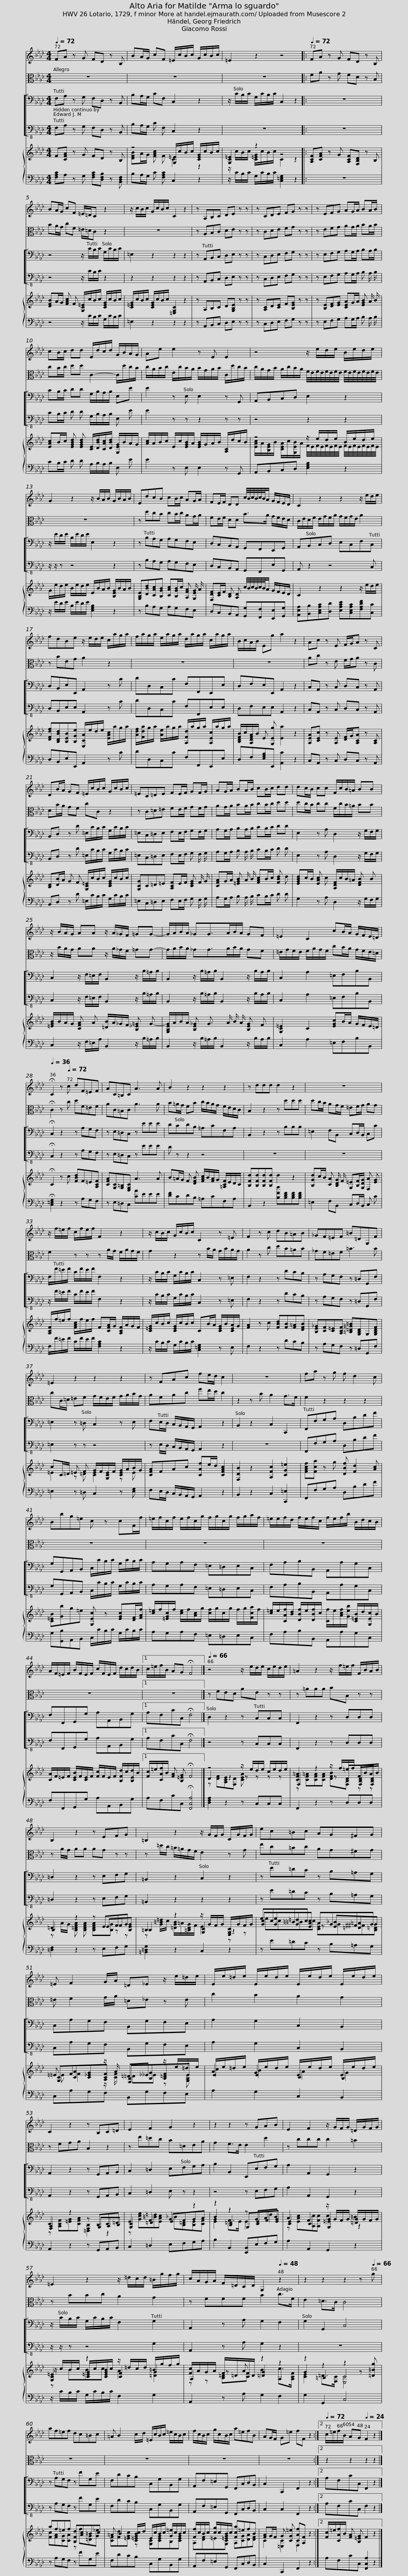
X:1
%%score 1 2 [ 3 4 ] { ( 5 7 8 ) | 6 }
L:1/8
Q:1/4=72
M:4/4
I:linebreak $
K:Ab
V:1 treble
V:2 alto
V:3 bass
V:4 bass-8
V:5 treble
V:7 treble
V:8 treble
V:6 bass
V:1
 FA z G FD z B, | BA/G/ cF =E/c/B/c/ G/c/B/c/ | =E2 z2 z4 |:$[Q:1/4=72] FA z G FD z B, | BA/G/ cF =E/=D/C z2 | %5
 z/ c/B/c/ G/c/B/c/ C2 z2 |$ z A,B,C DE z z | z CDE FG z z | z EFG AG/A/ BA/B/ | cB/c/ dd E/d/c/d/ G/B/A/G/ |$ %10
 Ae e2 z E E2 | z4 z/ e/d/e/ B/e/d/e/ |$ G2 z2 z/ B/A/B/ G/B/A/B/ | EdcB cB/c/ AG/A/ |$ FE/F/ DD c/4B/4c/4B/4c/4B/4A/ G/F/E/D/ | %15
 C2 z2 z2 z/ e/d/e/ | fdBe z/ e/d/e/ c/a/g/a/ |$ f/a/g/a/ e/a/g/a/ d/a/g/a/ c/a/g/a/ | B/c/A/B/ Eg a2 z2 | Ac z E F/G/A z C |$ %20
 DB/A/ GF =E/c/B/c/ G/c/B/c/ | =EC=DE FE/F/ GF/G/ | AG/A/ BA/B/ cB/c/ dd |$ dc/B/ cc F/c/B/=A/ BB | z/ B/A/G/ AA z/ A/_G/F/ =GG- |$ %25
 G/A/B/A/ _GG>AB/A/ GF | =E2 C2 cB/A/ G/F/E/=D/ |[Q:1/4=36] !fermata!C2 z[Q:1/4=72] c dF=EF |$ AC=B,C A3 A | B2 z2 z2 z2 | %30
 z ddd d2 z2 |$ z8 | z/ f/=e/f/ c/f/e/f/ F2 z2 |$ z/ c/B/c/ G/c/B/c/ C2 z =E | F2 z c dB=AB | %35
 _GF=EF =B=DG,F |$ =E2 z2 z2 z2 | z FAc fe/d/ c2 | z8 | fa z g f d2 c |$ %40
 Bbg=e c z cF/f/ | =e/f/c/f/ e/f/c/g/ f/g/c/g/ f/g/a/f/ |$ =e/e/f/d/ f/e/f/c/ f/e/f/b/ B/d/c/B/ | A/F/=E/F/ B/F/E/F/ c/F/E/F/ d/c/d/B/ |1 c/=e/f/B/ AG !fermata!F4 |]$ %45
[Q:1/4=66] z4 z/ e/d/e/ c/e/d/e/ | =A2 z2 z/ f/=e/f/ F/B/A/B/ | B,2 z2 z EFG |$ =B,2 z2 z/ G/F/G/ C/G/F/G/ | ec=Bc AG^FG | %50
 =E F2 G/A/ =D_E z/ e/=d/e/ |$ E/e/=d/e/ E/e/d/e/ E/e/d/e/ E/e/d/e/ | C2 z2 z B,C=D | E2 F2 G2 z2 | z2 z2 z GAB |$ %55
 E2 F2 z/ G/F/G/ =D/G/F/G/ | =E2 z2 z/ =d/c/d/ =B/g/f/g/ | c/A/G/A/ F/=D/C/D/ G,2[Q:1/4=48] z2 |$ z2 z2 z2 z[Q:1/4=66] g | af=ef dc=Bc | %60
 =A B2 c/d/ =E/c/B/c/ =e/c/B/c/ |$ f/c/B/c/ g/c/B/c/ a=efB |$ AG/F/ G=e fF z2 :|2[Q:1/4=72] c/=e/[Q:1/4=66]f/[Q:1/4=60]B/[Q:1/4=54] A[Q:1/4=48]G[Q:1/4=24] F2 z2 |] %64
V:2
 z8 | z8 | z8 |:$ FA z G FD z B, | BA/G/ cF =E/=D/C z2 | %5
 z8 |$ z A,B,C DE z z | z CDE FG z z | z EFG AG/A/ BA/B/ | cB/c/ dd C2- C/d/c/B/ |$ %10
 c/A/B/c/ E/c/B/A/ B/G/A/B/ C/d/c/B/ | c/A/G/B/ A/c/B/A/ F/4E/4F/4E/4F/4E/4F/4E/4 F/4E/4F/4E/4F/4E/4F/4E/4 |$ z8 | z dcB cB/c/ AG/A/ |$ FE/F/ DD B>A G/F/E/D/ | %15
 C/E/D/F/ E/G/F/A/ G/F/G/E/ A2 | z BEG A2 z2 |$ z8 | z8 | Ac z E F/G/A z C |$ %20
 DB/A/ GF cC z2 | z C=D=E FE/F/ GF/G/ | AG/A/ BA/B/ cB/c/ dd |$ dc/B/ cc F/c/B/=A/ BB | z/ B/A/G/ AA z/ A/_G/F/ =GG- |$ %25
 G/A/B/A/ _GG>AB/A/ GF | =E/G/F/E/ F/A/G/F/ cB/A/ G/F/E/=D/ | !fermata!C2 z c dF=EF |$ AC=B,C A3 A | B=A/G/ FB c/B/A/G/ F/E/D/C/ | %30
 B,2 z2 z ddd |$ dc/B/ AG/F/ =EF/G/ AG | F2 z z z A/G/ F/A/G/F/ |$ G2 z2 z B/A/ G/B/A/G/ | A2 z c dB=AB | %35
 _GF=EF =B3 B |$ cC/=D/ =EF G/F/E/F/ G/A/B/G/ | AFAc fe/d/ c2 | z2 z B A2 G>F | F2 z2 z2 z2 |$ %40
 z8 | z8 |$ z8 | z8 |1 z8 |]$ %45
 z FED AE z z | z =AAA BB, z z | z A/G/ AA AG z z |$ z =d/c/ =B/=A/G/F/ E2 z G | ec=Bc AG^FG | %50
 =E F2 G/A/ =D_E z E |$ c2 B2 A2 G2 | z FGA B,2 z2 | z e=dc B=DEA | G2 F>E E2 d2 |$ %55
 z ccc c2 =B2 | z BBc A2 G2 | z FFF B2 c>F |$ E2 =D>C C4 | z8 | %60
 z8 |$ z8 |$ z8 :|2 z2 z2 z2 z2 |] %64
V:3
 F,A, z G, F,D, z B,, | B,A,/G,/ CF, C,2 z2 | z/ C/B,/C/ G,/C/B,/C/ C,2 z2 |:$ z8 | z4 z/ C/B,/C/ G,/C/B,/C/ | %5
 =E,2 z2 z2 z2 |$ z A,,B,,C, D,E, z z | z C,D,E, F,G, z z | z E,F,G, A,G,/A,/ B,A,/B,/ | CB,/C/ DD G,/B,/A,/B,/ E,E |$ %10
 E2 z E, E,2 z G,, | A,,B,,C,D, E,2 z2 |$ z/ E/D/E/ B,/E/D/E/ E,2 z2 | z B,A,G, A,G,F,E, |$ D,C,B,,A,, G,,F,,E,,G,, | %15
 A,,B,,C,D, E,C,F,C, | D,B,,E,E,, A,,2 z C |$ DD,C,C F,F,,E,,E, | D,F,E,E,, A,,2 z2 | C,A,, z C, D,C, z A,, |$ %20
 B,,D, z D =E,/C/B,/C/ G,/C/B,/C/ | =E,C,=D,E, F,E,/F,/ G,F,/G,/ | A,G,/A,/ B,A,/B,/ CB,/C/ DD |$ E,2 z A, D,2 z/ G,/F,/G,/ | C,2 z/ F,/=E,/F,/ B,,2 z/ B,/=A,/B,/ |$ %25
 B,,2 z/ B,/=A,/B,/ B,,2 z/ B,/A,/B,/ | C,2 A,2 =E,F,B,B,, | !fermata!C,2 z2 z A,G,F, |$ z E,=D,C, z EEE | DCDB, =A,CF,A, | %30
 B,,2 z2 z B,B,B, |$ =E,2 F,B,, C,D,/B,,/ C,C | F,/F/=E/F/ C/F/E/F/ F,2 z2 |$ z/ C/B,/C/ G,/C/B,/C/ C,2 z =E, | F,2 z2 z DCB, | %35
 z A,G,F, z =D,G,,F, |$ =E,2 z =D, C,2 z E, | F,E,/D,/ C,/B,,/A,,/G,,/ A,,2 z2 | B,,2 z2 C,2 C,,2 | F,,F,G,A, D,B,DF |$ %40
 G,G,,A,,B,, C,/C/B,/C/ G,/C/B,/C/ | A,G,A,F, =E,=D,E,C, |$ F,A,B,B,, A,,A,G,C, | F,F,,G,,G, A,A,,B,,G, |1 A,F,CC, !fermata!F,4 |]$ %45
 D,2 z2 z C,C,C, | F,,2 z2 z D,D,D, | =D,2 z2 z E,F,G, |$ =B,,2 z2 C,2 z2 | z E=DC z B,=A,G, | %50
 C,A,G,F, B,,G,F,E, |$ A,2 G,2 C,2 B,,2 | A,,2 z2 z G,,A,,B,, | C,2 =D,2 E,F,G,A, | B,2 B,,2 E,,E,F,G, |$ %55
 A,2 A,,2 G,,2 z2 | z/ C/B,/C/ G,/C/B,/C/ F,2 G,2 | A,,2 z A, G,2 F,2 |$ G,2 G,,2 C,4 | z A,G,F, z FG,E | %60
 F,DCB, C,G,B,,G, |$ A,,F,=E,G,, F,,C,D,B,, |$ C,2 C,,2 F,,2 z2 :|2 A,F,CC, F,,2 z2 |] %64
V:4
 F,A, z G, F,D, z B,, | B,A,/G,/ C F, C,2 z2 | z8 |:$ z8 | z4 z/ C/B,/C/ z2 | %5
 z2 z2 z2 z2 |$ z A,,B,,C, D,E, z z | z C,D,E, F,G, z z | z E,F,G, A,G,/A,/ B, A,/ B,/ | CB,/C/ D D G,/B,/A,/B,/ E, E |$ %10
 E2 z z z2 z z | z4 z2 z2 |$ z/ z/ z z4 z2 | z B,A,G, A,G,F,E, |$ D,C,B,,A,, G,,F,,E,G,, | %15
 A,, z2 z4 C, | D,B,,E,E, A,,2 z C |$ DD,C,C F,F,,E,E, | D,F,E,E, A,,2 z2 | C,A,, z C, D,C, z A,, |$ %20
 B,,D, z D =E,/C/B,/C/ G,/C/B,/C/ | =E,C,=D,E, F,E,/F,/ G, F,/ G,/ | A,G,/A,/ B, A,/ B,/ CB,/C/ D D |$ E,2 z A, D,2 z/ G,/F,/G,/ | C,2 z/ F,/=E,/F,/ B,,2 z/ B,/=A,/B,/ |$ %25
 B,,2 z/ B,/=A,/B,/ B,,2 z/ B,/A,/B,/ | C,2 A,2 =E,F,B,B,, | !fermata!C,2 z2 z A,G,F, |$ z E,=D,C, z EEE | D z z2 z4 | %30
 z8 |$ z8 | z/ F/=E/F/ C/F/E/F/ F,2 z2 |$ z/ C/B,/C/ G,/C/B,/C/ C,2 z =E, | F,2 z2 z DCB, | %35
 z A,G,F, z =D,G,,F, |$ =E,2 z z z4 | z E,/D,/ C,/B,,/A,,/G,,/ A,,2 z2 | z8 | F,,F,G,A, D,B,DF |$ %40
 G,G,,A,,B,, C,/C/B,/C/ G,/C/B,/C/ | A,G,A,F, =E,=D,E,C, |$ F,A,B,B,, A,,A,G,C, | F,F,,G,,G, A,A,,B,,G, |1 A,F,CC, !fermata!F,4 |]$ %45
 z4 z C,C,C, | F,,2 z2 z D,D,D, | =D,2 z2 z E,F,G, |$ =B,,2 z2 z2 z2 | z E=DC z B,=A,G, | %50
 C,A,G,F, B,,G,F,E, |$ A,2 G,2 C,2 B,,2 | A,,2 z2 z G,,A,,B,, | C,2 =D,2 E, z z2 | z4 z E,F,G, |$ %55
 A,2 A,,2 G,,2 z2 | z/ z/ z z4 G,2 | A,,2 z A, G,2 z2 |$ z8 | z A,G,F, z FG,E | %60
 F,DCB, C,G,B,,G, |$ A,,F,=E,G,, F,,C,D,B,, |$ C,2 C,2 F,,2 z2 :|2 A,F,CC, F,2 z2 |] %64
V:5
 F[CFA] z G FD z B, | z4 [G,=E]/c/B/c/ [CEG]/c/B/c/ | [G,C=E]2 z2 z4 |:$ [A,CF][CFA] z G [A,CF][F,B,D] z B, | [DFB]A/G/ [FAc] F [G,C=E]/c/B/c/ [CEG]/c/B/c/ | %5
 [C=EG]/c/B/c/ [CEG]/c/B/c/ [=E,G,C]2 z2 |$ z A,B,C D[G,B,E] z z | z [A,C]D[CE] F[B,EG] z z | z [B,E][DF][EG] [CEA]G/A/ [EGB] A/ B/ | [EAc]B/c/ [EGBd] [EGBd] [CE]/[DBd]/[CAc]/[DBd]/ [G,EG]/B/A/G/ |$ %10
 [Ac]/A/B/c/ E/c/[EGB]/A/ [EGB]/G/A/B/ [A,C]/d/c/B/ | z4 z/ e/d/e/ B/e/d/e/ |$ G/e/d/e/ B/e/d/e/ E/B/A/B/ [B,EG]/B/A/B/ | [G,B,E][DBd][CAc][B,GB] [CAc][B,GB]/c/ [A,FA] [G,EG]/ A/ |$ [F,DF][CE]/F/ [B,D] [A,D] c/4B/4c/4B/4c/4B/4A/ G/F/E/D/ | %15
 C2 z2 z2 z/ e/d/e/ | [DFdf][B,DBd][B,EB][B,Ge] [E,CA]/e/d/e/ [EAc]/a/g/a/ |$ [Adf]/[Fda]/g/a/ [Ae]/a/g/a/ [A,Fd]/a/g/a/ [A,Ec]/a/g/a/ | [B,DFB]/c/[A,DFA]/B/ E [G,Eg] [Ea]2 z2 | [A,EA][CEc] z [A,E] [DF]/G/[A,CA] z [A,C] |$ %20
 [B,D][DB]/A/ G F [G,C=E]/c/B/c/ [CEG]/c/B/c/ | [G,CG]C=D=E [A,CF]E/F/ [CEG] F/ G/ | [CFA]G/A/ [=EGB] A/ B/ [FAc]B/c/ [FBd] d |$ [EGBd]c/B/ [EAc] c [A,DF]/c/B/=A/ [DFB] B | [=EGB]/B/A/G/ [CFA] A [=DB]/A/_G/F/ [B,_E=G] G- |$ %25
 [G,B,EG]/A/B/A/ [B,E_G] G3/2 A/ B/ A/ [B,EG] F | [G,C=E]2 C2 [EGc]B/A/ G/F/E/=D/ | !fermata!C2 z c [FBd]F=E[A,CF] |$ [CFA][G,C][G,=B,][E,G,C] A3 A | B=A/G/ F [DFB] [FAc]/B/[FA]/G/ [=A,CF]/E/D/C/ | %30
 [B,Fd][B,Fd][B,Fd][B,Fd] d2 z2 |$ [B,Gd]c/B/ [CA] [B,DG]/ F/ [G,=E][B,F]/[G,DG]/ [F,A] [EG] | [A,CF]/f/=e/f/ [FAc]/f/e/f/ F[CFA]/G/ [A,CF]/A/G/F/ |$ [C=EG]/c/B/c/ [CEG]/c/B/c/ CB/A/ [CEG]/B/[CEA]/G/ | [FA]2 z c [FBd][FB][F=A][DFB] | %35
 [B,E_G][CF][C=E][A,CF] [=B,=D=G=B][G,B,D]G,[G,B,DF] |$ cC/=D/ =E F [EG]/F/[G,CE]/F/ [CEG]/A/B/G/ | [CFA]FAc [CAf]e/d/ [CFAc]2 | [F,DB]2 z2 [A,Fc]2 [CG=e]2 | [FAcf][Fca] z g [DBf] [Fd]2 [Ac] |$ %40
 [C=EB][Gb]g=e [G,Ec] z [EGc][DF]/[FAf]/ | [c=e]/f/[=EGc]/f/ [ce]/f/[Ac]/g/ [cf]/g/c/g/ f/g/[Fca]/f/ |$ [c=e]/e/[CAf]/[Bd]/ [DBf]/e/[DBf]/c/ [Cf]/e/[Acf]/[Geb]/ [C=EB]/d/[G,Ec]/B/ | [CA]/F/=E/F/ [CEB]/F/[CE]/F/ [Fc]/F/E/F/ [B,Fd]/c/[B,Ed]/B/ |1 [Fc]/=e/[CAf]/B/ [FA] [B,=EG] !fermata!F4 |]$ %45
 z4 z/ e/d/e/ c/e/d/e/ | [CF=A]2 z2 z/ f/=e/f/ F/B/A/B/ | B,2 z2 z EFG |$ =B,2 z2 z/ G/F/G/ [E,G,C]/G/F/G/ | ec=Bc AG^FG | %50
 =E F2 z/ A/ =D_E z/ e/=d/e/ |$ E/e/=d/e/ E/e/d/e/ E/e/d/e/ E/e/d/e/ | C2 z2 z B,C=D | E2 F2 G2 z2 | z2 z2 z GAB |$ %55
 [CE]2 F2 z/ G/F/G/ [=DG]/G/F/G/ | [G,C=E]2 z2 z/ =d/c/d/ =B/g/f/g/ | [Fc]/A/G/A/ F/=D/C/D/ z2 z2 |$ z2 z2 z2 z [=D=Bg] | af=ef [B,Fd][Ac]=Bc | %60
 =A B2 [C=EGBc]/d/ E/c/B/c/ [G=e]/c/B/c/ |$ [Ff]/c/B/c/ [cg]/c/[C=EGB]/c/ [Fca]=efB |$ [FA]G/F/ G [CG=e] [CAf][A,F] z2 :|2 [Fc]/=e/[CAf]/B/ [FA] [B,=EG] F2 z2 |] %64
V:6
 [F,A,C]A, z G, [F,A,C][D,F,B,] z [B,,D,F,] | B,A,/G,/ C [F,A,C] C,2 z2 | z/ C/B,/C/ G,/C/B,/C/ [C,=E,G,]2 z2 |:$ z8 | z4 z/ C/B,/C/ G,/C/B,/C/ | %5
 =E,2 z2 z2 z2 |$ z A,,B,,C, D,E, z z | z C,D,E, F,G, z z | z E,F,G, A,G,/A,/ B, A,/ B,/ | CB,/C/ D D A,/B,/A,/B,/ E, E |$ %10
 E2 z E, E,2 z G,, | A,,B,,C,D, [E,G,B,]2 z2 |$ z/ E/D/E/ B,/E/D/E/ [E,G,B,]2 z2 | z B,A,G, A,G,F,E, |$ D,C,B,,A,, [G,,G,][F,,F,][E,,E,][G,,G,] | %15
 [A,,E,A,][B,,B,][C,E,A,C][D,D] [E,A,CE][C,E,A,C][F,A,DF][C,C] | D,B,,E,E,, A,,2 z C |$ DD,C,C F,F,,E,,E, | D,F,[E,G,B,]E,, [A,,C]2 z2 | C,A,, z C, D,C, z A,, |$ %20
 B,,D, z D =E,/C/B,/C/ G,/C/B,/C/ | =E,C,=D,E, F,E,/F,/ G, F,/ G,/ | A,G,/A,/ B, A,/ B,/ CB,/C/ D D |$ G,2 z A, D,2 z/ G,/F,/G,/ | C,2 z/ F,/=E,/A,/ B,,2 z/ B,/=A,/B,/ |$ %25
 B,,2 z/ B,/=A,/B,/ B,,2 z/ B,/A,/B,/ | C,2 A,2 =E,F,B,B,, | !fermata![C,=E,G,]2 z2 z A,G,F, |$ z E,=D,C, [CA]EEE | [DF]CDB, =A,CF,A, | %30
 B,,2 z2 [B,Fd][B,DF][B,DF][B,DF] |$ =E,2 F,B,, C,D,/B,,/ C, C | F,/F/=E/F/ C/F/E/F/ [F,A,C]2 z2 |$ z/ C/B,/C/ G,/C/B,/C/ [C,=E,G,]2 z E, | F,2 z2 z DCB, | %35
 z A,G,F, z =D,G,,F, |$ =E,2 z =D, C,2 z [E,G,] | F,E,/D,/ C,/B,,/A,,/G,,/ A,,2 z2 | B,,2 z2 C,2 [C,,=E,]2 | F,,F,G,A, D,B,DF |$ %40
 G,[G,,B,]A,,B,, C,/C/B,/C/ G,/C/B,/C/ | A,G,A,F, =E,=D,E,C, |$ F,A,B,B,, A,,A,G,C, | F,F,,G,,G, A,A,,B,,G, |1 A,F,CC, !fermata![F,,C,A,]4 |]$ %45
 [D,F,A,]2 z2 z C,C,C, | F,,2 z2 z D,D,D, | [=D,F,]2 z2 z E,F,G, |$ [=B,,=D,G,]2 z2 C,2 z2 | z E=DC z B,=A,G, | %50
 C,A,G,F, B,,G,F,E, |$ A,2 G,2 C,2 B,,2 | A,,2 z2 z G,,A,,B,, | C,2 =D,2 E,F,G,A, | B,2 B,,2 [E,,B,,]E,F,G, |$ %55
 A,2 A,,2 G,,2 z2 | z/ C/B,/C/ G,/C/B,/C/ F,2 G,2 | A,,2 z A, G,2 F,2 |$ G,2 G,,2 C,4 | z A,G,F, z FG,E | %60
 F,DCB, C,G,B,,G, |$ A,,F,=E,G,, F,,C,D,B,, |$ C,2 C,,2 F,,2 z2 :|2 A,F,CC, [F,,C,A,]2 z2 |] %64
V:7
 x8 | [DFB]A/G/ [FAc] F C2 z2 | z/ c/B/c/ [C=EG]/c/B/c/ C2 z2 |:$ x8 | x8 | %5
 x8 |$ x8 | x8 | x8 | x8 |$ %10
 x8 | x8 |$ x8 | x8 |$ x8 | %15
 x8 | x8 |$ x8 | x8 | x8 |$ %20
 x8 | x8 | x8 |$ x8 | x8 |$ %25
 x8 | x8 | x8 |$ x8 | x8 | %30
 x8 |$ x8 | x8 |$ x8 | x8 | %35
 x8 |$ x8 | x8 | x8 | x8 |$ %40
 x8 | x8 |$ x8 | x8 |1 x8 |]$ %45
 D2 z2 z z z z | F,2 z2 z D[F,B,D][F,B,D] | =D2 z2 z EF[B,EG] |$ =B,2 z2 [G,C]2 z2 | [Gc][Ge][G=d][EAc] z [E_B][=D=A]G | %50
 [G,C][CA][C_EG][A,CF] [F,B,][B,G][B,=DF]E |$ A2 G2 C2 B,2 | [F,A,]2 z2 z G,A,B, | [G,C]2 =D2 EFGA | B2 [B,=D]2 G,[CE]F[EG] |$ %55
 A2 C2 [G,=EG]2 z2 | z/ c/B/c/ [C=EG]/c/[CEGB]/c/ [CF]2 G2 | A,2 z A [=DG]2 A,2 |$ G2 =B,2 C4 | [Fc][FA][CG][CA] z f[=DG][G_e] | %60
 [CF][Fd][=EGc] z [G,C][CEG]B,[CEG] |$ A,[DF]=EG, A,[CG][DA][DF] |$ C2 [=E,C]2 F,2 z2 :|2 x8 |] %64
V:8
 x8 | x8 | x8 |:$ x8 | x8 | %5
 x8 |$ x8 | x8 | x8 | x8 |$ %10
 x8 | [EAc]/A/[B,EG]/B/ [CEA]/c/[G,EB]/A/ F/4E/4F/4E/4F/4E/4F/4E/4 F/4E/4F/4E/4F/4E/4F/4E/4 |$ x8 | x8 |$ x8 | %15
 x8 | x8 |$ x8 | x8 | x8 |$ %20
 x8 | x8 | x8 |$ x8 | x8 |$ %25
 x8 | x8 | x8 |$ x8 | x8 | %30
 x8 |$ x8 | x8 |$ x8 | x8 | %35
 x8 |$ =E2 z =D C2 z E | x8 | x8 | x8 |$ %40
 x8 | x8 |$ x8 | x8 |1 x8 |]$ %45
 z [DF][A,CE][F,D] [CEA] z z z | z [CF=A][CFA][CFA] [DFB][F,B,] z z | z A/G/ [B,=DFA] [B,DFA] [B,DFA][B,G] z z |$ z [G=B=d]/c/ [=DGB]/=A/[=B,DG]/F/ E2 z z | ec=Bc [CEA]G^F[B,=DG] | %50
 =E F2 z/ [CF]/ =D_E z [G,B,E] |$ c2 B2 A2 G2 | z [A,CF][=EG][CFA] [=D,F,B,]2 z2 | z [Gce][=B=d][EAc] _B[B,=D][B,E][CFA] | [EG]2 F>E E2 d2 |$ %55
 z [EAc][A,c][A,Fc] c2 =B2 | z BBc A2 [=DG]2 | z z [B,=D]F B2 c>[A,CF] |$ [CE]2 =D>[F,C] [E,C]4 | x8 | %60
 x8 |$ x8 |$ x8 :|2 x8 |] %64
